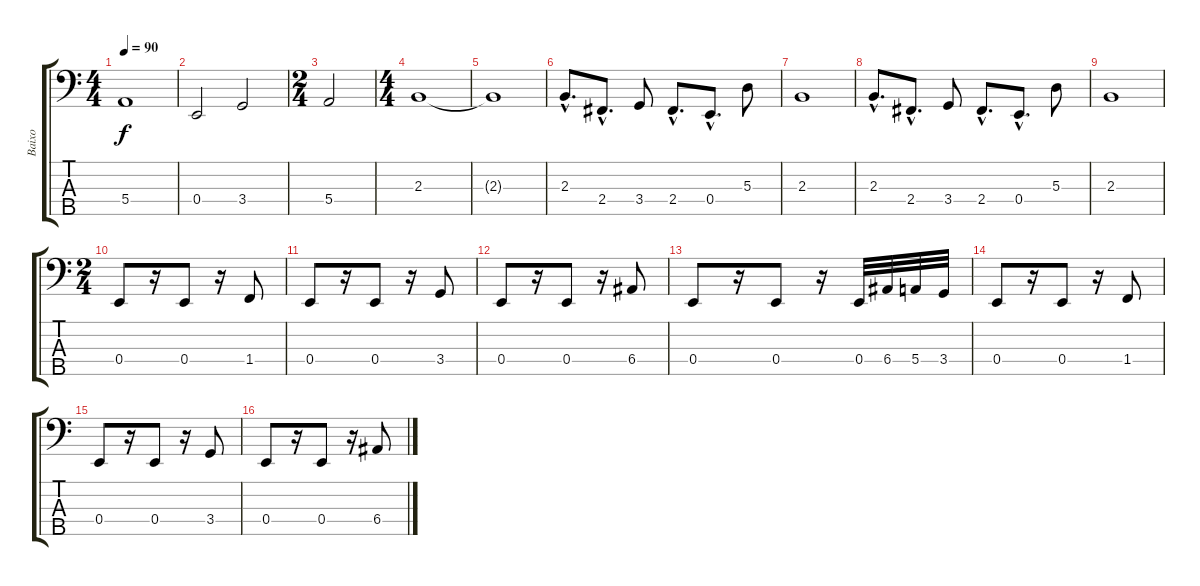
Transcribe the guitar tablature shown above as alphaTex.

\track ("Baixo" "Baixo") {instrument electricbasspick}
\staff {score tabs}
\tuning (G2 D2 A1 E1 B0) {hide}
\ts (4 4)
\tempo 90
\clef f4
\ks c
5.4.1{dy f} |
0.4.2 3.4.2 |
\ts (2 4)
5.4.2 |
\ts (4 4)
2.3.1 |
2.3{t}.1 |
2.3{hac}.8{d} 2.4{hac}.8{d} 3.4.8 2.4{hac}.8{d} 0.4{hac}.8{d} 5.3.8 |
2.3.1 |
2.3{hac}.8{d} 2.4{hac}.8{d} 3.4.8 2.4{hac}.8{d} 0.4{hac}.8{d} 5.3.8 |
2.3.1 |
\ts (2 4)
0.4.8 r.16 0.4.8 r.16 1.4.8 |
0.4.8 r.16 0.4.8 r.16 3.4.8 |
0.4.8 r.16 0.4.8 r.16 6.4.8 |
0.4.8 r.16 0.4.8 r.16 0.4.32 6.4.32 5.4.32 3.4.32 |
0.4.8 r.16 0.4.8 r.16 1.4.8 |
0.4.8 r.16 0.4.8 r.16 3.4.8 |
0.4.8 r.16 0.4.8 r.16 6.4.8
